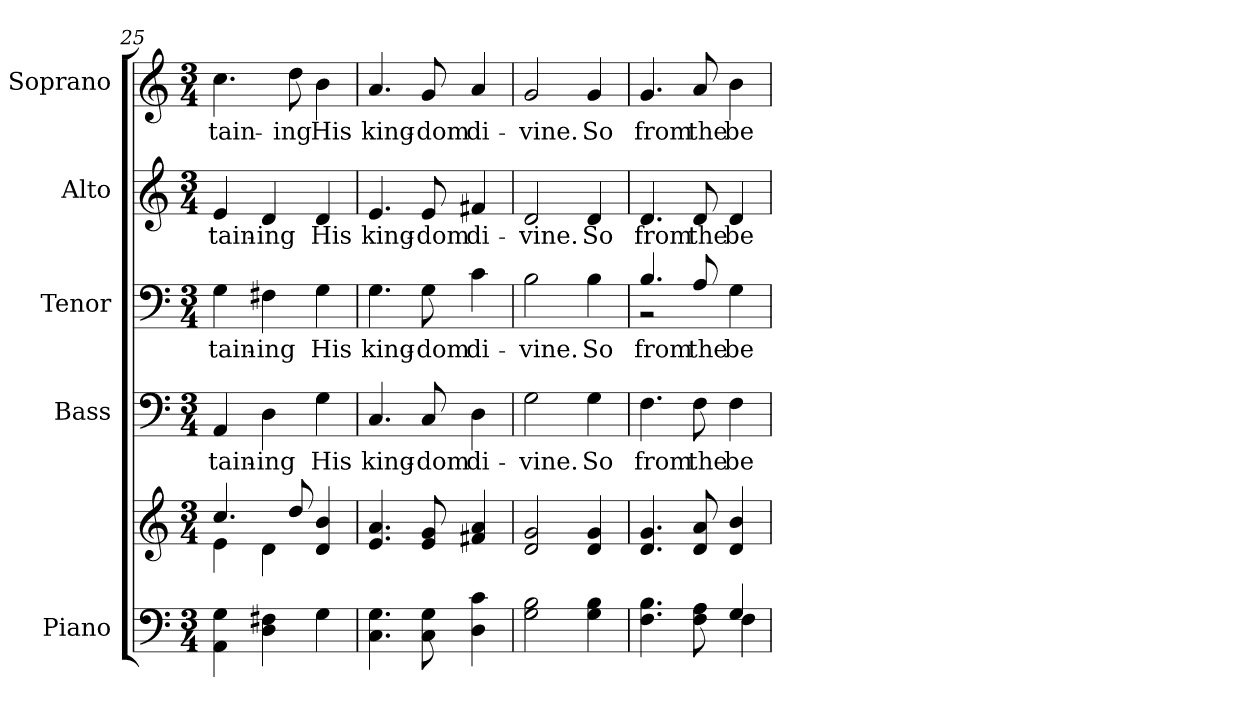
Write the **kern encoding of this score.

**kern	**kern	**kern	**text	**kern	**text	**kern	**text	**kern	**text
*part5	*part5	*part4	*part4	*part3	*part3	*part2	*part2	*part1	*part1
*staff6	*staff5	*staff4	*staff4	*staff3	*staff3	*staff2	*staff2	*staff1	*staff1
*I"Piano	*	*I"Bass	*	*I"Tenor	*	*I"Alto	*	*I"Soprano	*
*I'Pno.	*	*I'B.	*	*I'T.	*	*I'A.	*	*I'S.	*
*clefF4	*clefG2	*clefF4	*	*clefF4	*	*clefG2	*	*clefG2	*
*k[]	*k[]	*k[]	*	*k[]	*	*k[]	*	*k[]	*
*C:	*C:	*C:	*	*C:	*	*C:	*	*C:	*
*M3/4	*M3/4	*M3/4	*	*M3/4	*	*M3/4	*	*M3/4	*
=25	=25	=25	=25	=25	=25	=25	=25	=25	=25
*	*^	*	*	*	*	*	*	*	*
!	!	!	!	!LO:LY:b:color=#000000	!	!	!	!	!	!
!	!	!	!	!	!	!LO:LY:b:color=#000000	!	!	!	!
!	!	!	!	!	!	!	!	!LO:LY:b:color=#000000	!	!
!	!	!	!	!	!	!	!	!	!	!LO:LY:b:color=#000000
4AAi\ 4Gi	4.cci/	4ei\	4AAi/	-tain-	4Gi\	-tain-	4ei/	-tain-	4.cci\	-tain-
!	!	!	!	!LO:LY:b:color=#000000	!	!	!	!	!	!
!	!	!	!	!	!	!LO:LY:b:color=#000000	!	!	!	!
!	!	!	!	!	!	!	!	!LO:LY:b:color=#000000	!	!
4Di\ 4F#Xi	.	4di\	4Di\	-ing	4F#Xi\	-ing	4di/	-ing	.	.
!	!	!	!	!	!	!	!	!	!	!LO:LY:b:color=#000000
.	8ddi/	.	.	.	.	.	.	.	8ddi\	-ing
!	!	!	!	!LO:LY:b:color=#000000	!	!	!	!	!	!
!	!	!	!	!	!	!LO:LY:b:color=#000000	!	!	!	!
!	!	!	!	!	!	!	!	!LO:LY:b:color=#000000	!	!
!	!	!	!	!	!	!	!	!	!	!LO:LY:b:color=#000000
4Gi\	4di/ 4bi	4ryy	4Gi\	His	4Gi\	His	4di/	His	4bi\	His
*	*v	*v	*	*	*	*	*	*	*	*
=26	=26	=26	=26	=26	=26	=26	=26	=26	=26
*	*^	*	*	*	*	*	*	*	*
!	!	!	!	!LO:LY:b:color=#000000	!	!	!	!	!	!
*	*v	*v	*	*	*	*	*	*	*	*
*	*^	*	*	*	*	*	*	*	*
!	!	!	!	!	!	!LO:LY:b:color=#000000	!	!	!	!
*	*v	*v	*	*	*	*	*	*	*	*
*	*^	*	*	*	*	*	*	*	*
!	!	!	!	!	!	!	!	!LO:LY:b:color=#000000	!	!
*	*v	*v	*	*	*	*	*	*	*	*
*	*^	*	*	*	*	*	*	*	*
!	!	!	!	!	!	!	!	!	!	!LO:LY:b:color=#000000
*	*v	*v	*	*	*	*	*	*	*	*
4.Ci\ 4.Gi	4.ei/ 4.ai	4.Ci/	king-	4.Gi\	king-	4.ei/	king-	4.ai/	king-
!	!	!	!LO:LY:b:color=#000000	!	!	!	!	!	!
!	!	!	!	!	!LO:LY:b:color=#000000	!	!	!	!
!	!	!	!	!	!	!	!LO:LY:b:color=#000000	!	!
!	!	!	!	!	!	!	!	!	!LO:LY:b:color=#000000
8Ci\ 8Gi	8ei/ 8gi	8Ci/	-dom	8Gi\	-dom	8ei/	-dom	8gi/	-dom
!	!	!	!LO:LY:b:color=#000000	!	!	!	!	!	!
!	!	!	!	!	!LO:LY:b:color=#000000	!	!	!	!
!	!	!	!	!	!	!	!LO:LY:b:color=#000000	!	!
!	!	!	!	!	!	!	!	!	!LO:LY:b:color=#000000
4Di\ 4ci	4f#Xi/ 4ai	4Di\	di-	4ci\	di-	4f#Xi/	di-	4ai/	di-
!!LO:PB:g=z
=27	=27	=27	=27	=27	=27	=27	=27	=27	=27
!	!	!	!LO:LY:b:color=#000000	!	!	!	!	!	!
!	!	!	!	!	!LO:LY:b:color=#000000	!	!	!	!
!	!	!	!	!	!	!	!LO:LY:b:color=#000000	!	!
!	!	!	!	!	!	!	!	!	!LO:LY:b:color=#000000
2Gi\ 2Bi	2di/ 2gi	2Gi\	-vine.	2Bi\	-vine.	2di/	-vine.	2gi/	-vine.
!	!	!	!LO:LY:b:color=#000000	!	!	!	!	!	!
!	!	!	!	!	!LO:LY:b:color=#000000	!	!	!	!
!	!	!	!	!	!	!	!LO:LY:b:color=#000000	!	!
!	!	!	!	!	!	!	!	!	!LO:LY:b:color=#000000
4Gi\ 4Bi	4di/ 4gi	4Gi\	So	4Bi\	So	4di/	So	4gi/	So
=28	=28	=28	=28	=28	=28	=28	=28	=28	=28
*^	*	*	*	*	*	*	*	*	*
!	!	!	!	!LO:LY:b:color=#000000	!	!	!	!	!	!
!	!	!	!	!	!	!LO:LY:b:color=#000000	!	!	!	!
*	*	*	*	*	*^	*	*	*	*	*
!	!	!	!	!	!	!	!	!	!LO:LY:b:color=#000000	!	!
!	!	!	!	!	!	!	!	!	!	!	!LO:LY:b:color=#000000
4.Fi\ 4.Bi	2ryy	4.di/ 4.gi	4.Fi\	from	4.Bi/	2r	from	4.di/	from	4.gi/	from
!	!	!	!	!LO:LY:b:color=#000000	!	!	!	!	!	!	!
!	!	!	!	!	!	!	!LO:LY:b:color=#000000	!	!	!	!
!	!	!	!	!	!	!	!	!	!LO:LY:b:color=#000000	!	!
!	!	!	!	!	!	!	!	!	!	!	!LO:LY:b:color=#000000
8Fi\ 8Ai	.	8di/ 8ai	8Fi\	the	8Ai/	.	the	8di/	the	8ai/	the
!	!	!	!	!LO:LY:b:color=#000000	!	!	!	!	!	!	!
!	!	!	!	!	!	!	!LO:LY:b:color=#000000	!	!	!	!
!	!	!	!	!	!	!	!	!	!LO:LY:b:color=#000000	!	!
!	!	!	!	!	!	!	!	!	!	!	!LO:LY:b:color=#000000
4Gi/	4Fi\	4di/ 4bi	4Fi\	be-	4Gi\	4ryy	be-	4di/	be-	4bi\	be-
*v	*v	*	*	*	*v	*v	*	*	*	*	*
=	=	=	=	=	=	=	=	=	=
*-	*-	*-	*-	*-	*-	*-	*-	*-	*-
